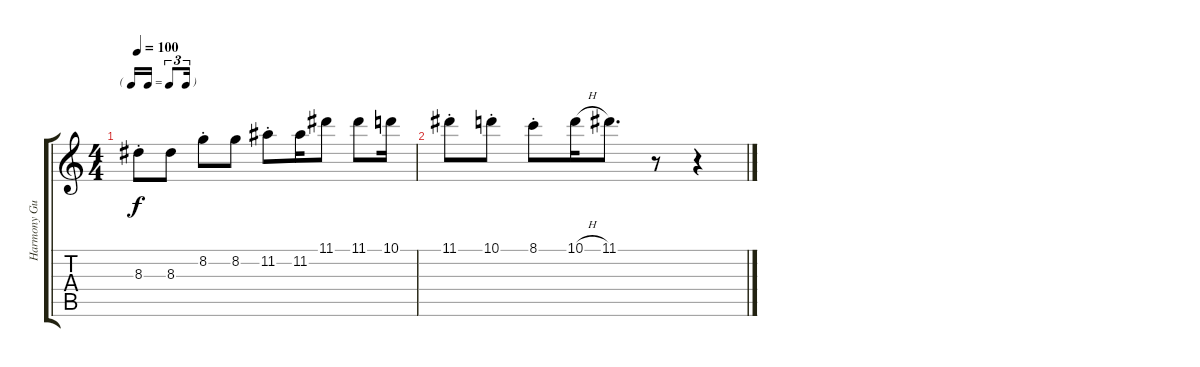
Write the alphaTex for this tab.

\track ("Harmony Guitar" "Harmony Gu") {instrument distortionguitar}
\staff {score tabs}
\tuning (E4 B3 G3 D3 A2 E2) {hide}
\ts (4 4)
\tf triplet16th
\tempo 100
\clef g2
\ks c
8.3{st}.8{dy f volume 13} 8.3.8 8.2{st}.8 8.2.8 11.2{st}.8 11.2.16 11.1.8 11.1.8 10.1.16 |
11.1{st}.8 10.1{st}.8 8.1{st}.8 10.1{h}.16 11.1.8{d} r.8 r.4
